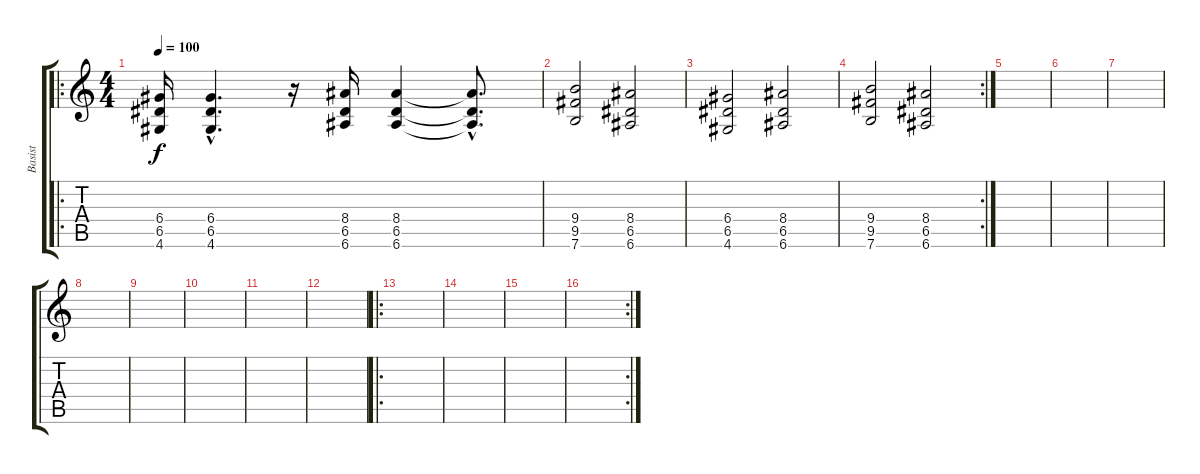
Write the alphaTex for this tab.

\track ("Basist" "Basist") {instrument electricbassfinger}
\staff {score tabs}
\tuning (E4 B3 G3 D3 A2 E2) {hide}
\ro
\ts (4 4)
\tempo 100
\clef g2
\ks c
(6.4 6.5 4.6).16{dy f} (6.4{hac} 6.5{hac} 4.6{hac}).4{d} r.16 (8.4 6.5 6.6).16 (8.4 6.5 6.6).4 (8.4{hac t} 6.5{hac t} 6.6{hac t}).8{d} |
(9.4 9.5 7.6).2 (8.4 6.5 6.6).2 |
(6.4 6.5 4.6).2 (8.4 6.5 6.6).2 |
\rc 2
(9.4 9.5 7.6).2 (8.4 6.5 6.6).2 |
|
|
|
|
|
|
|
|
\ro
|
|
|
\rc 2
